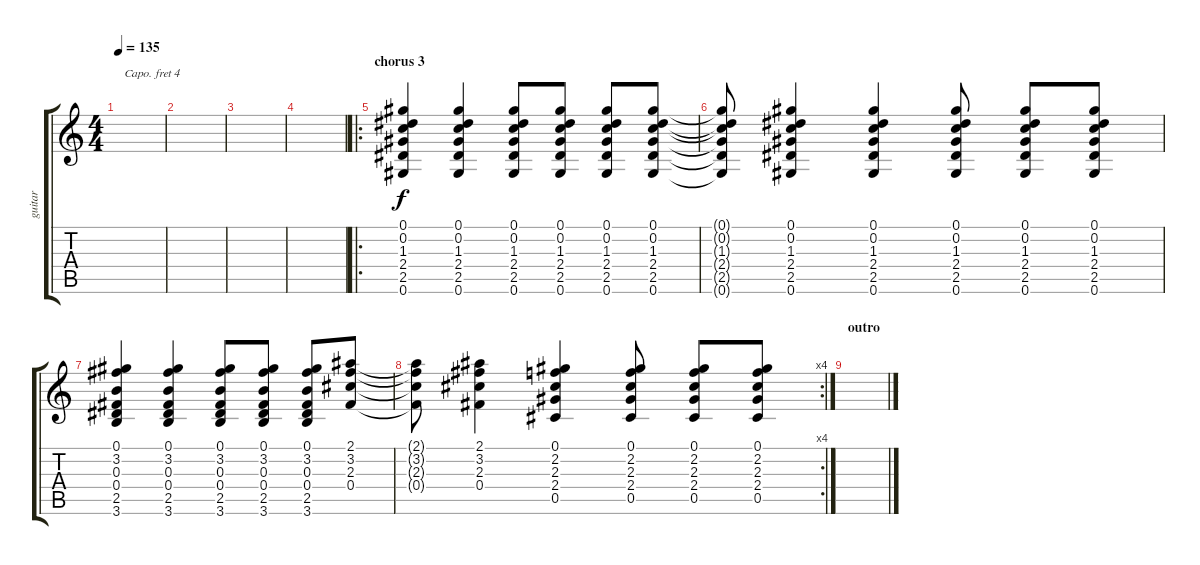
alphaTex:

\track ("guitar " "guitar ") {instrument overdrivenguitar}
\staff {score tabs}
\capo 4
\tuning (E4 B3 G3 D3 A2 E2) {hide}
\ts (4 4)
\tempo 135
\clef g2
\ks c
|
|
|
|
\ro
\section ("" "chorus 3")
(0.1 0.2 1.3 2.4 2.5 0.6).4{volume 9} (0.1 0.2 1.3 2.4 2.5 0.6).4 (0.1 0.2 1.3 2.4 2.5 0.6).8 (0.1 0.2 1.3 2.4 2.5 0.6).8 (0.1 0.2 1.3 2.4 2.5 0.6).8 (0.1 0.2 1.3 2.4 2.5 0.6).8 |
(0.1{t} 0.2{t} 1.3{t} 2.4{t} 2.5{t} 0.6{t}).8 (0.1 0.2 1.3 2.4 2.5 0.6).4 (0.1 0.2 1.3 2.4 2.5 0.6).4 (0.1 0.2 1.3 2.4 2.5 0.6).8 (0.1 0.2 1.3 2.4 2.5 0.6).8 (0.1 0.2 1.3 2.4 2.5 0.6).8 |
(0.1 3.2 0.3 0.4 2.5 3.6).4 (0.1 3.2 0.3 0.4 2.5 3.6).4 (0.1 3.2 0.3 0.4 2.5 3.6).8 (0.1 3.2 0.3 0.4 2.5 3.6).8 (0.1 3.2 0.3 0.4 2.5 3.6).8 (2.1 3.2 2.3 0.4).8 |
\rc 4
(2.1{t} 3.2{t} 2.3{t} 0.4{t}).8 (2.1 3.2 2.3 0.4).4 (0.1 2.2 2.3 2.4 0.5).4 (0.1 2.2 2.3 2.4 0.5).8 (0.1 2.2 2.3 2.4 0.5).8 (0.1 2.2 2.3 2.4 0.5).8 |
\section ("" "outro")
